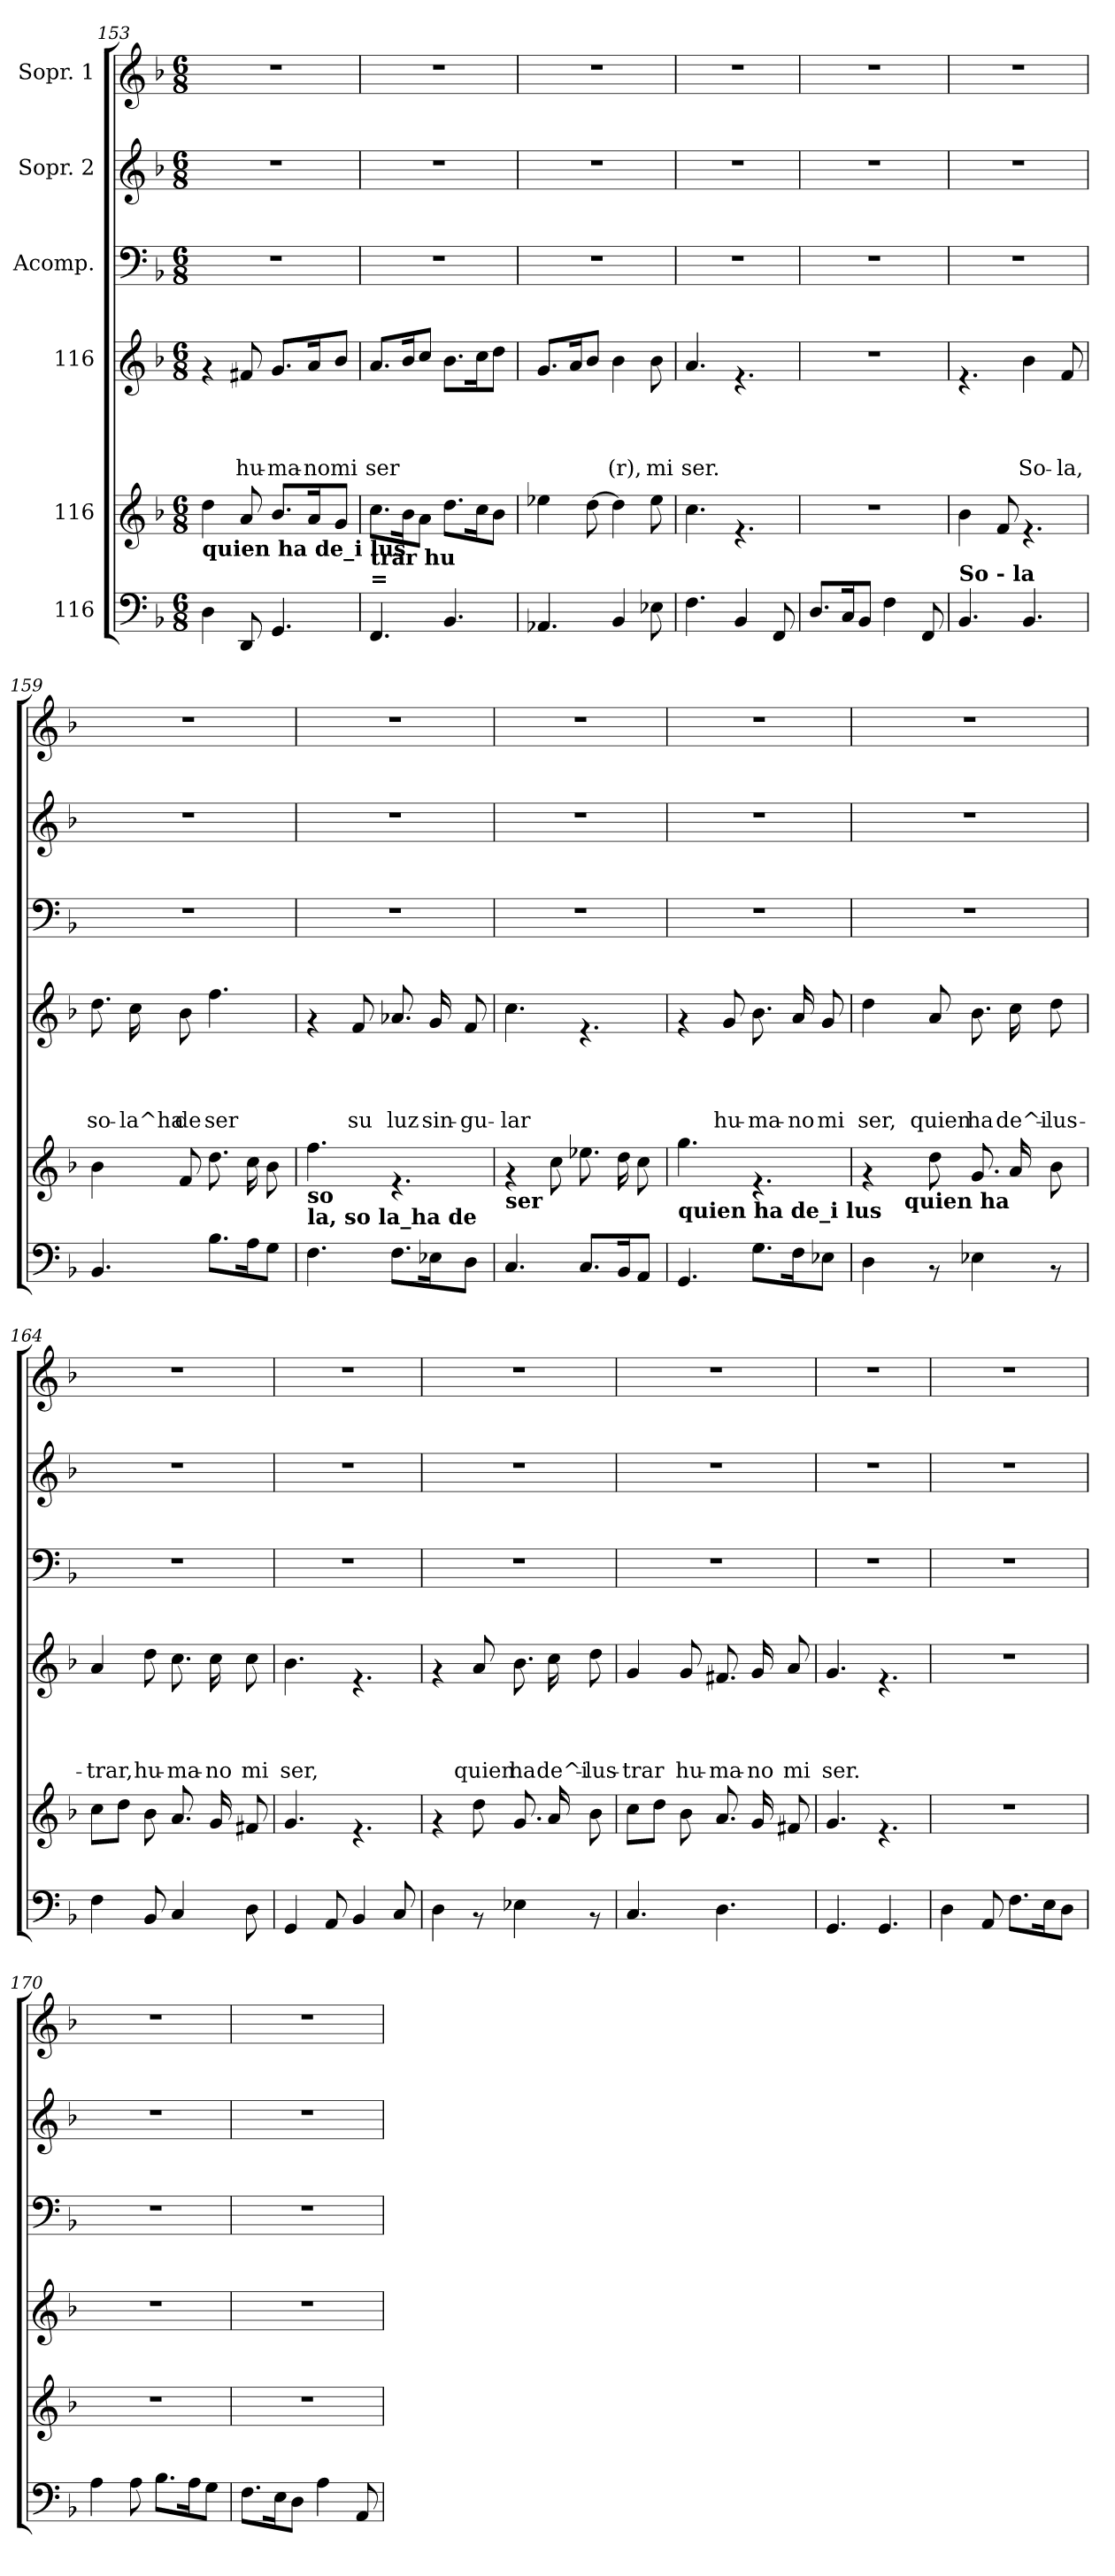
**kern	**kern	**kern	**text	**text	**text	**text	**kern	**kern	**kern
*part6	*part5	*part4	*part4	*part4	*part4	*part4	*part3	*part2	*part1
*staff6	*staff5	*staff4	*staff4	*staff4	*staff4	*staff4	*staff3	*staff2	*staff1
*I"116	*I"116	*I"116	*	*	*	*	*I"Acomp.	*I"Sopr. 2	*I"Sopr. 1
*clefF4	*clefG2	*clefG2	*	*	*	*	*clefF4	*clefG2	*clefG2
*k[b-]	*k[b-]	*k[b-]	*	*	*	*	*k[b-]	*k[b-]	*k[b-]
*F:	*F:	*F:	*	*	*	*	*F:	*F:	*F:
*M6/8	*M6/8	*M6/8	*	*	*	*	*M6/8	*M6/8	*M6/8
=153	=153	=153	=153	=153	=153	=153	=153	=153	=153
!	!LO:TX:b:B:t=quien ha de_i lus	!	!	!	!	!	!	!	!
4D\	4dd\	4rf	.	.	.	.	2.r	2.r	2.r
!	!	!	!	!	!	!LO:LY:b	!	!	!
8DD/	8a/	8f#X/	.	.	.	hu-	.	.	.
!	!	!	!	!	!	!LO:LY:b	!	!	!
4.GG/	8.b-/L	8.g/L	.	.	.	-ma-	.	.	.
!	!	!	!	!	!	!LO:LY:b	!	!	!
.	16a/k	16a/k	.	.	.	-no	.	.	.
!	!	!	!	!	!	!LO:LY:b	!	!	!
.	8g/J	8b-/J	.	.	.	mi	.	.	.
!!LO:LB:g=z
=154	=154	=154	=154	=154	=154	=154	=154	=154	=154
!	!LO:TX:b:B:t=trar hu	!	!	!	!	!	!	!	!
!	!LO:TX:b:B:t==	!	!	!	!	!	!	!	!
!	!	!	!	!	!	!LO:LY:b	!	!	!
4.FF/	8.cc\L	8.a/L	.	.	.	ser	2.r	2.r	2.r
.	16b-\k	16b-/k	.	.	.	.	.	.	.
.	8a\J	8cc/J	.	.	.	.	.	.	.
4.BB-/	8.dd\L	8.b-\L	.	.	.	.	.	.	.
.	16cc\k	16cc\k	.	.	.	.	.	.	.
.	8b-\J	8dd\J	.	.	.	.	.	.	.
=155	=155	=155	=155	=155	=155	=155	=155	=155	=155
4.AA-X/	4ee-X\	8.g/L	.	.	.	.	2.r	2.r	2.r
.	.	16a/k	.	.	.	.	.	.	.
.	[>8dd\	8b-/J	.	.	.	.	.	.	.
!	!	!	!	!	!	!LO:LY:b	!	!	!
4BB-/	4dd\]	4b-\	.	.	.	(r),	.	.	.
!	!	!	!	!	!	!LO:LY:b	!	!	!
8E-X\	8ee-\	8b-\	.	.	.	mi	.	.	.
=156	=156	=156	=156	=156	=156	=156	=156	=156	=156
!	!	!	!	!	!	!LO:LY:b	!	!	!
4.F\	4.cc\	4.a/	.	.	.	ser.	2.r	2.r	2.r
4BB-/	4.rf	4.rf	.	.	.	.	.	.	.
8FF/	.	.	.	.	.	.	.	.	.
=157	=157	=157	=157	=157	=157	=157	=157	=157	=157
8.D/L	2.r	2.r	.	.	.	.	2.r	2.r	2.r
16C/k	.	.	.	.	.	.	.	.	.
8BB-/J	.	.	.	.	.	.	.	.	.
4F\	.	.	.	.	.	.	.	.	.
8FF/	.	.	.	.	.	.	.	.	.
=158	=158	=158	=158	=158	=158	=158	=158	=158	=158
!LO:TX:a:B:t=So - la	!	!	!	!	!	!	!	!	!
4.BB-/	4b-\	4.rf	.	.	.	.	2.r	2.r	2.r
.	8f/	.	.	.	.	.	.	.	.
!	!	!	!	!	!	!LO:LY:b	!	!	!
4.BB-/	4.rf	4b-\	.	.	.	So-	.	.	.
!	!	!	!	!	!	!LO:LY:b	!	!	!
.	.	8f/	.	.	.	-la,	.	.	.
!!LO:PB:g=z
=159	=159	=159	=159	=159	=159	=159	=159	=159	=159
!	!	!	!	!	!	!LO:LY:b	!	!	!
4.BB-/	4b-\	8.dd\	.	.	.	so-	2.r	2.r	2.r
!	!	!	!	!	!	!LO:LY:b	!	!	!
.	.	16cc\	.	.	.	-la^ha	.	.	.
!	!	!	!	!	!	!LO:LY:b	!	!	!
.	8f/	8b-\	.	.	.	de	.	.	.
!	!	!	!	!	!	!LO:LY:b	!	!	!
8.B-\L	8.dd\	4.ff\	.	.	.	ser	.	.	.
16A\k	16cc\	.	.	.	.	.	.	.	.
8G\J	8b-\	.	.	.	.	.	.	.	.
=160	=160	=160	=160	=160	=160	=160	=160	=160	=160
!	!LO:TX:b:B:t=so	!	!	!	!	!	!	!	!
!	!LO:TX:b:B:t=la, so la_ha de	!	!	!	!	!	!	!	!
4.F\	4.ff\	4rf	.	.	.	.	2.r	2.r	2.r
!	!	!	!	!	!	!LO:LY:b	!	!	!
.	.	8f/	.	.	.	su	.	.	.
!	!	!	!	!	!	!LO:LY:b	!	!	!
8.F\L	4.rf	8.a-X/	.	.	.	luz	.	.	.
!	!	!	!	!	!	!LO:LY:b	!	!	!
16E-X\k	.	16g/	.	.	.	sin-	.	.	.
!	!	!	!	!	!	!LO:LY:b	!	!	!
8D\J	.	8f/	.	.	.	-gu-	.	.	.
=161	=161	=161	=161	=161	=161	=161	=161	=161	=161
!	!LO:TX:b:B:t=ser	!	!	!	!	!	!	!	!
!	!	!	!	!	!	!LO:LY:b	!	!	!
4.C/	4rf	4.cc\	.	.	.	-lar	2.r	2.r	2.r
.	8cc\	.	.	.	.	.	.	.	.
8.C/L	8.ee-X\	4.rf	.	.	.	.	.	.	.
16BB-/k	16dd\	.	.	.	.	.	.	.	.
8AA/J	8cc\	.	.	.	.	.	.	.	.
=162	=162	=162	=162	=162	=162	=162	=162	=162	=162
!	!LO:TX:b:B:t=quien ha de_i lus	!	!	!	!	!	!	!	!
4.GG/	4.gg\	4rf	.	.	.	.	2.r	2.r	2.r
!	!	!	!	!	!	!LO:LY:b	!	!	!
.	.	8g/	.	.	.	hu-	.	.	.
!	!	!	!	!	!	!LO:LY:b	!	!	!
8.G\L	4.rf	8.b-\	.	.	.	-ma-	.	.	.
!	!	!	!	!	!	!LO:LY:b	!	!	!
16F\k	.	16a/	.	.	.	-no	.	.	.
!	!	!	!	!	!	!LO:LY:b	!	!	!
8E-X\J	.	8g/	.	.	.	mi	.	.	.
!!LO:LB:g=z
=163	=163	=163	=163	=163	=163	=163	=163	=163	=163
!	!LO:TX:b:B:t=trar	!	!	!	!	!	!	!	!
!	!	!	!	!	!	!LO:LY:b	!	!	!
*	*^	*	*	*	*	*	*	*	*
4D\	4rf	8ryy	4dd\	.	.	.	ser,	2.r	2.r	2.r
.	.	32ryy	.	.	.	.	.	.	.	.
!	!	!LO:TX:b:B:t=quien ha	!	!	!	!	!	!	!	!
.	.	2ryy	.	.	.	.	.	.	.	.
!	!	!	!	!	!	!	!LO:LY:b	!	!	!
8rAA	8dd\	.	8a/	.	.	.	quien	.	.	.
!	!	!	!	!	!	!	!LO:LY:b	!	!	!
4E-X\	8.g/	.	8.b-\	.	.	.	ha	.	.	.
!	!	!	!	!	!	!	!LO:LY:b	!	!	!
.	16a/	.	16cc\	.	.	.	de^i-	.	.	.
!	!	!	!	!	!	!	!LO:LY:b	!	!	!
8rAA	8b-\	.	8dd\	.	.	.	-lus-	.	.	.
.	.	16.ryy	.	.	.	.	.	.	.	.
=164	=164	=164	=164	=164	=164	=164	=164	=164	=164	=164
!	!	!	!	!	!	!	!LO:LY:b	!	!	!
*	*v	*v	*	*	*	*	*	*	*	*
4F\	8cc\L	4a/	.	.	.	-trar,	2.r	2.r	2.r
.	8dd\J	.	.	.	.	.	.	.	.
!	!	!	!	!	!	!LO:LY:b	!	!	!
8BB-/	8b-\	8dd\	.	.	.	hu-	.	.	.
!	!	!	!	!	!	!LO:LY:b	!	!	!
4C/	8.a/	8.cc\	.	.	.	-ma-	.	.	.
!	!	!	!	!	!	!LO:LY:b	!	!	!
.	16g/	16cc\	.	.	.	-no	.	.	.
!	!	!	!	!	!	!LO:LY:b	!	!	!
8D\	8f#X/	8cc\	.	.	.	mi	.	.	.
=165	=165	=165	=165	=165	=165	=165	=165	=165	=165
!	!	!	!	!	!	!LO:LY:b	!	!	!
4GG/	4.g/	4.b-\	.	.	.	ser,	2.r	2.r	2.r
8AA/	.	.	.	.	.	.	.	.	.
4BB-/	4.rf	4.rf	.	.	.	.	.	.	.
8C/	.	.	.	.	.	.	.	.	.
=166	=166	=166	=166	=166	=166	=166	=166	=166	=166
4D\	4rf	4rf	.	.	.	.	2.r	2.r	2.r
!	!	!	!	!	!	!LO:LY:b	!	!	!
8rAA	8dd\	8a/	.	.	.	quien	.	.	.
!	!	!	!	!	!	!LO:LY:b	!	!	!
4E-X\	8.g/	8.b-\	.	.	.	ha	.	.	.
!	!	!	!	!	!	!LO:LY:b	!	!	!
.	16a/	16cc\	.	.	.	de^i-	.	.	.
!	!	!	!	!	!	!LO:LY:b	!	!	!
8rAA	8b-\	8dd\	.	.	.	-lus-	.	.	.
!!LO:LB:g=z
=167	=167	=167	=167	=167	=167	=167	=167	=167	=167
!	!	!	!	!	!	!LO:LY:b	!	!	!
4.C/	8cc\L	4g/	.	.	.	-trar	2.r	2.r	2.r
.	8dd\J	.	.	.	.	.	.	.	.
!	!	!	!	!	!	!LO:LY:b	!	!	!
.	8b-\	8g/	.	.	.	hu-	.	.	.
!	!	!	!	!	!	!LO:LY:b	!	!	!
4.D\	8.a/	8.f#X/	.	.	.	-ma-	.	.	.
!	!	!	!	!	!	!LO:LY:b	!	!	!
.	16g/	16g/	.	.	.	-no	.	.	.
!	!	!	!	!	!	!LO:LY:b	!	!	!
.	8f#X/	8a/	.	.	.	mi	.	.	.
=168	=168	=168	=168	=168	=168	=168	=168	=168	=168
!	!	!	!	!	!	!LO:LY:b	!	!	!
4.GG/	4.g/	4.g/	.	.	.	ser.	2.r	2.r	2.r
4.GG/	4.rf	4.rf	.	.	.	.	.	.	.
=169	=169	=169	=169	=169	=169	=169	=169	=169	=169
4D\	2.r	2.r	.	.	.	.	2.r	2.r	2.r
8AA/	.	.	.	.	.	.	.	.	.
8.F\L	.	.	.	.	.	.	.	.	.
16E\k	.	.	.	.	.	.	.	.	.
8D\J	.	.	.	.	.	.	.	.	.
=170	=170	=170	=170	=170	=170	=170	=170	=170	=170
4A\	2.r	2.r	.	.	.	.	2.r	2.r	2.r
8A\	.	.	.	.	.	.	.	.	.
8.B-\L	.	.	.	.	.	.	.	.	.
16A\k	.	.	.	.	.	.	.	.	.
8G\J	.	.	.	.	.	.	.	.	.
=171	=171	=171	=171	=171	=171	=171	=171	=171	=171
8.F\L	2.r	2.r	.	.	.	.	2.r	2.r	2.r
16E\k	.	.	.	.	.	.	.	.	.
8D\J	.	.	.	.	.	.	.	.	.
4A\	.	.	.	.	.	.	.	.	.
8AA/	.	.	.	.	.	.	.	.	.
=	=	=	=	=	=	=	=	=	=
*-	*-	*-	*-	*-	*-	*-	*-	*-	*-
